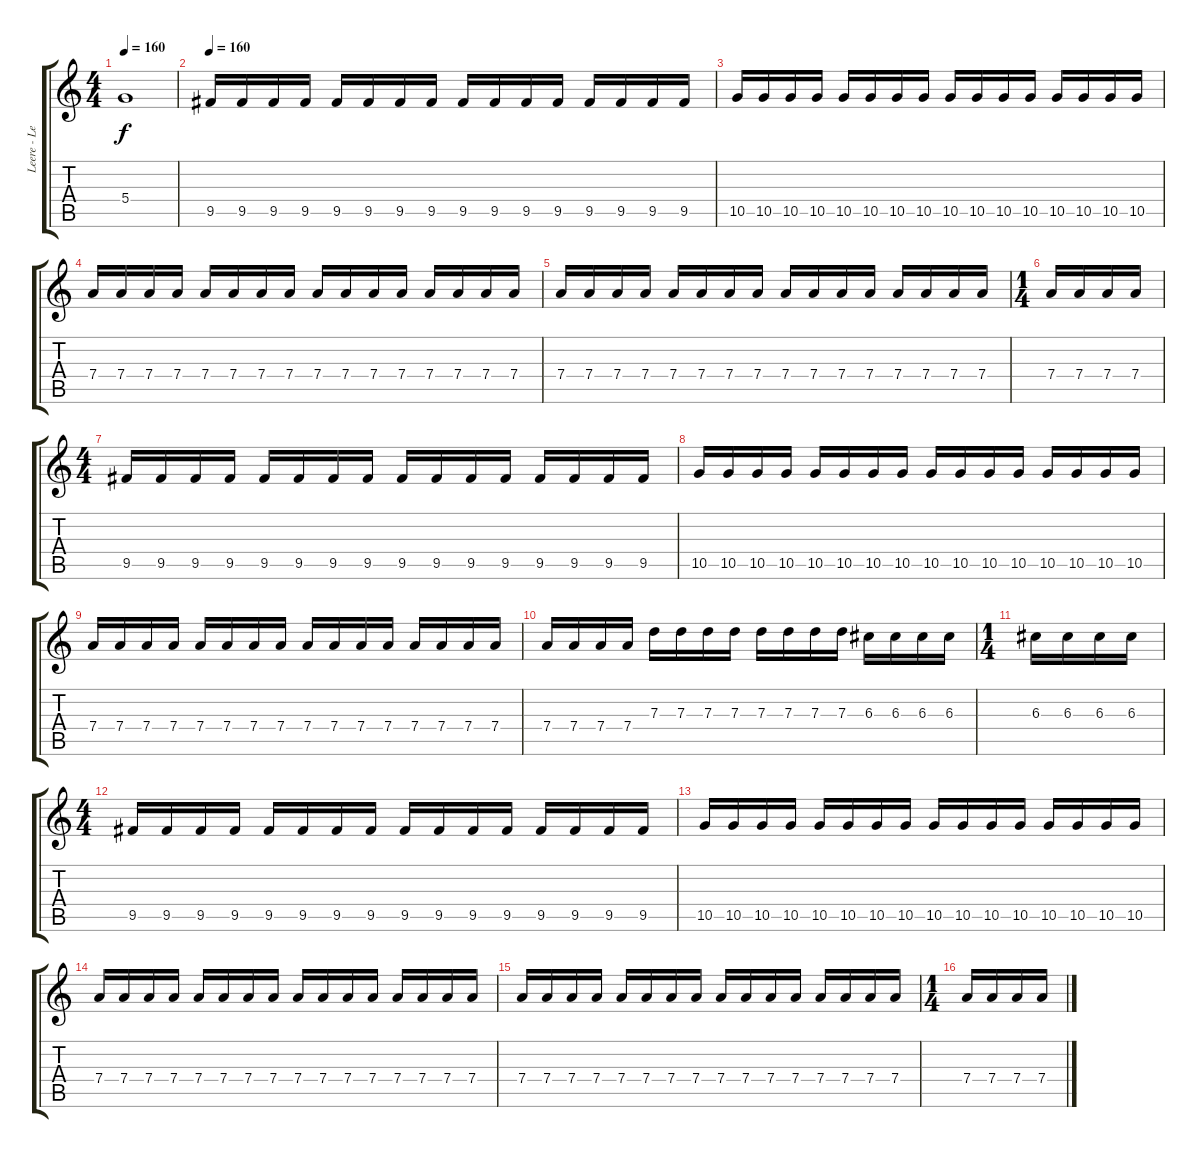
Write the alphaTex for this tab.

\track ("Leere - Lead Guitar" "Leere - Le") {instrument distortionguitar}
\staff {score tabs}
\tuning (E4 B3 G3 D3 A2 E2) {hide}
\ts (4 4)
\tempo 160
\clef g2
\ks c
5.4.1{dy f} |
\tempo 160
9.5.16{instrument distortionguitar} 9.5.16 9.5.16 9.5.16 9.5.16 9.5.16 9.5.16 9.5.16 9.5.16 9.5.16 9.5.16 9.5.16 9.5.16 9.5.16 9.5.16 9.5.16 |
10.5.16 10.5.16 10.5.16 10.5.16 10.5.16 10.5.16 10.5.16 10.5.16 10.5.16 10.5.16 10.5.16 10.5.16 10.5.16 10.5.16 10.5.16 10.5.16 |
7.4.16 7.4.16 7.4.16 7.4.16 7.4.16 7.4.16 7.4.16 7.4.16 7.4.16 7.4.16 7.4.16 7.4.16 7.4.16 7.4.16 7.4.16 7.4.16 |
7.4.16 7.4.16 7.4.16 7.4.16 7.4.16 7.4.16 7.4.16 7.4.16 7.4.16 7.4.16 7.4.16 7.4.16 7.4.16 7.4.16 7.4.16 7.4.16 |
\ts (1 4)
7.4.16 7.4.16 7.4.16 7.4.16 |
\ts (4 4)
9.5.16 9.5.16 9.5.16 9.5.16 9.5.16 9.5.16 9.5.16 9.5.16 9.5.16 9.5.16 9.5.16 9.5.16 9.5.16 9.5.16 9.5.16 9.5.16 |
10.5.16 10.5.16 10.5.16 10.5.16 10.5.16 10.5.16 10.5.16 10.5.16 10.5.16 10.5.16 10.5.16 10.5.16 10.5.16 10.5.16 10.5.16 10.5.16 |
7.4.16 7.4.16 7.4.16 7.4.16 7.4.16 7.4.16 7.4.16 7.4.16 7.4.16 7.4.16 7.4.16 7.4.16 7.4.16 7.4.16 7.4.16 7.4.16 |
7.4.16 7.4.16 7.4.16 7.4.16 7.3.16 7.3.16 7.3.16 7.3.16 7.3.16 7.3.16 7.3.16 7.3.16 6.3.16 6.3.16 6.3.16 6.3.16 |
\ts (1 4)
6.3.16 6.3.16 6.3.16 6.3.16 |
\ts (4 4)
9.5.16 9.5.16 9.5.16 9.5.16 9.5.16 9.5.16 9.5.16 9.5.16 9.5.16 9.5.16 9.5.16 9.5.16 9.5.16 9.5.16 9.5.16 9.5.16 |
10.5.16 10.5.16 10.5.16 10.5.16 10.5.16 10.5.16 10.5.16 10.5.16 10.5.16 10.5.16 10.5.16 10.5.16 10.5.16 10.5.16 10.5.16 10.5.16 |
7.4.16 7.4.16 7.4.16 7.4.16 7.4.16 7.4.16 7.4.16 7.4.16 7.4.16 7.4.16 7.4.16 7.4.16 7.4.16 7.4.16 7.4.16 7.4.16 |
7.4.16 7.4.16 7.4.16 7.4.16 7.4.16 7.4.16 7.4.16 7.4.16 7.4.16 7.4.16 7.4.16 7.4.16 7.4.16 7.4.16 7.4.16 7.4.16 |
\ts (1 4)
7.4.16 7.4.16 7.4.16 7.4.16
